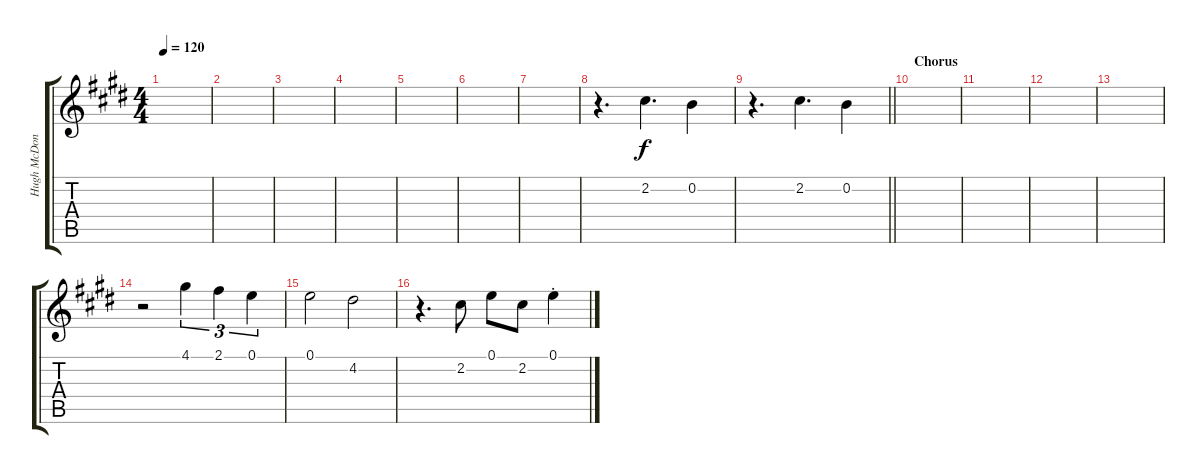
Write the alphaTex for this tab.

\track ("Hugh McDonald (Backing Vocals)" "Hugh McDon") {instrument electricbassfinger}
\staff {score tabs}
\tuning (E4 B3 G3 D3 A2 E2) {hide}
\ts (4 4)
\tempo 120
\clef g2
\ks c#minor
|
|
|
|
|
|
|
r.4{d} 2.2.4{d} 0.2.4 |
\barLineRight lightlight
r.4{d} 2.2.4{d} 0.2.4 |
\section ("" "Chorus")
|
|
|
|
r.2 4.1.4{tu (3 2)} 2.1.4{tu (3 2)} 0.1.4{tu (3 2)} |
0.1.2 4.2.2 |
r.4{d} 2.2.8 0.1.8 2.2.8 0.1{st}.4
